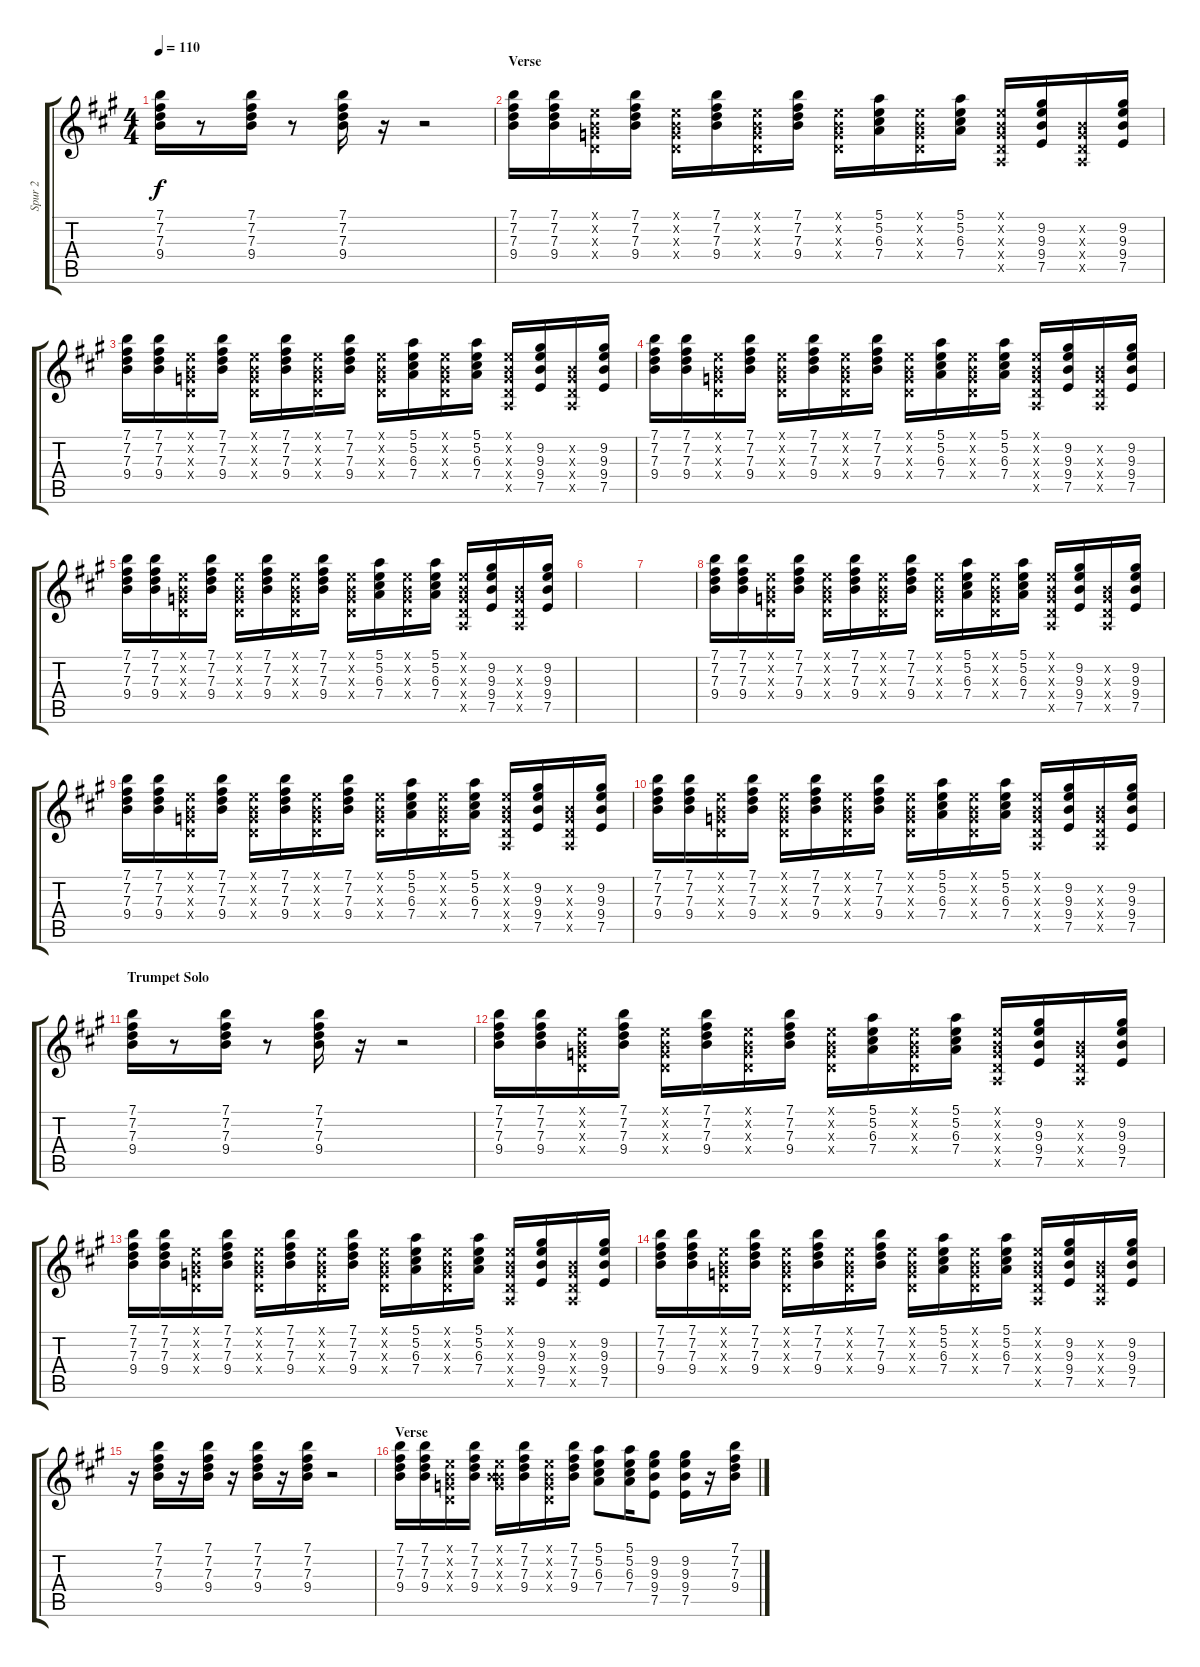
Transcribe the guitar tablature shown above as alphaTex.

\track ("Spur 2" "Spur 2") {instrument acousticguitarsteel}
\staff {score tabs}
\tuning (E4 B3 G3 D3 A2 E2) {hide}
\ts (4 4)
\tempo 110
\clef g2
\ks a
(7.1 7.2 7.3 9.4).16{dy f} r.8 (7.1 7.2 7.3 9.4).16 r.8 (7.1 7.2 7.3 9.4).16 r.16 r.2 |
\section ("" "Verse")
(7.1 7.2 7.3 9.4).16 (7.1 7.2 7.3 9.4).16 (0.1{x} 0.2{x} 0.3{x} 0.4{x}).16 (7.1 7.2 7.3 9.4).16 (0.1{x} 0.2{x} 0.3{x} 0.4{x}).16 (7.1 7.2 7.3 9.4).16 (0.1{x} 0.2{x} 0.3{x} 0.4{x}).16 (7.1 7.2 7.3 9.4).16 (0.1{x} 0.2{x} 0.3{x} 0.4{x}).16 (5.1 5.2 6.3 7.4).16 (0.1{x} 0.2{x} 0.3{x} 0.4{x}).16 (5.1 5.2 6.3 7.4).16 (0.1{x} 0.2{x} 0.3{x} 0.4{x} 0.5{x}).16 (9.2 9.3 9.4 7.5).16 (0.2{x} 0.3{x} 0.4{x} 0.5{x}).16 (9.2 9.3 9.4 7.5).16 |
(7.1 7.2 7.3 9.4).16 (7.1 7.2 7.3 9.4).16 (0.1{x} 0.2{x} 0.3{x} 0.4{x}).16 (7.1 7.2 7.3 9.4).16 (0.1{x} 0.2{x} 0.3{x} 0.4{x}).16 (7.1 7.2 7.3 9.4).16 (0.1{x} 0.2{x} 0.3{x} 0.4{x}).16 (7.1 7.2 7.3 9.4).16 (0.1{x} 0.2{x} 0.3{x} 0.4{x}).16 (5.1 5.2 6.3 7.4).16 (0.1{x} 0.2{x} 0.3{x} 0.4{x}).16 (5.1 5.2 6.3 7.4).16 (0.1{x} 0.2{x} 0.3{x} 0.4{x} 0.5{x}).16 (9.2 9.3 9.4 7.5).16 (0.2{x} 0.3{x} 0.4{x} 0.5{x}).16 (9.2 9.3 9.4 7.5).16 |
(7.1 7.2 7.3 9.4).16 (7.1 7.2 7.3 9.4).16 (0.1{x} 0.2{x} 0.3{x} 0.4{x}).16 (7.1 7.2 7.3 9.4).16 (0.1{x} 0.2{x} 0.3{x} 0.4{x}).16 (7.1 7.2 7.3 9.4).16 (0.1{x} 0.2{x} 0.3{x} 0.4{x}).16 (7.1 7.2 7.3 9.4).16 (0.1{x} 0.2{x} 0.3{x} 0.4{x}).16 (5.1 5.2 6.3 7.4).16 (0.1{x} 0.2{x} 0.3{x} 0.4{x}).16 (5.1 5.2 6.3 7.4).16 (0.1{x} 0.2{x} 0.3{x} 0.4{x} 0.5{x}).16 (9.2 9.3 9.4 7.5).16 (0.2{x} 0.3{x} 0.4{x} 0.5{x}).16 (9.2 9.3 9.4 7.5).16 |
(7.1 7.2 7.3 9.4).16 (7.1 7.2 7.3 9.4).16 (0.1{x} 0.2{x} 0.3{x} 0.4{x}).16 (7.1 7.2 7.3 9.4).16 (0.1{x} 0.2{x} 0.3{x} 0.4{x}).16 (7.1 7.2 7.3 9.4).16 (0.1{x} 0.2{x} 0.3{x} 0.4{x}).16 (7.1 7.2 7.3 9.4).16 (0.1{x} 0.2{x} 0.3{x} 0.4{x}).16 (5.1 5.2 6.3 7.4).16 (0.1{x} 0.2{x} 0.3{x} 0.4{x}).16 (5.1 5.2 6.3 7.4).16 (0.1{x} 0.2{x} 0.3{x} 0.4{x} 0.5{x}).16 (9.2 9.3 9.4 7.5).16 (0.2{x} 0.3{x} 0.4{x} 0.5{x}).16 (9.2 9.3 9.4 7.5).16 |
|
|
(7.1 7.2 7.3 9.4).16 (7.1 7.2 7.3 9.4).16 (0.1{x} 0.2{x} 0.3{x} 0.4{x}).16 (7.1 7.2 7.3 9.4).16 (0.1{x} 0.2{x} 0.3{x} 0.4{x}).16 (7.1 7.2 7.3 9.4).16 (0.1{x} 0.2{x} 0.3{x} 0.4{x}).16 (7.1 7.2 7.3 9.4).16 (0.1{x} 0.2{x} 0.3{x} 0.4{x}).16 (5.1 5.2 6.3 7.4).16 (0.1{x} 0.2{x} 0.3{x} 0.4{x}).16 (5.1 5.2 6.3 7.4).16 (0.1{x} 0.2{x} 0.3{x} 0.4{x} 0.5{x}).16 (9.2 9.3 9.4 7.5).16 (0.2{x} 0.3{x} 0.4{x} 0.5{x}).16 (9.2 9.3 9.4 7.5).16 |
(7.1 7.2 7.3 9.4).16 (7.1 7.2 7.3 9.4).16 (0.1{x} 0.2{x} 0.3{x} 0.4{x}).16 (7.1 7.2 7.3 9.4).16 (0.1{x} 0.2{x} 0.3{x} 0.4{x}).16 (7.1 7.2 7.3 9.4).16 (0.1{x} 0.2{x} 0.3{x} 0.4{x}).16 (7.1 7.2 7.3 9.4).16 (0.1{x} 0.2{x} 0.3{x} 0.4{x}).16 (5.1 5.2 6.3 7.4).16 (0.1{x} 0.2{x} 0.3{x} 0.4{x}).16 (5.1 5.2 6.3 7.4).16 (0.1{x} 0.2{x} 0.3{x} 0.4{x} 0.5{x}).16 (9.2 9.3 9.4 7.5).16 (0.2{x} 0.3{x} 0.4{x} 0.5{x}).16 (9.2 9.3 9.4 7.5).16 |
(7.1 7.2 7.3 9.4).16 (7.1 7.2 7.3 9.4).16 (0.1{x} 0.2{x} 0.3{x} 0.4{x}).16 (7.1 7.2 7.3 9.4).16 (0.1{x} 0.2{x} 0.3{x} 0.4{x}).16 (7.1 7.2 7.3 9.4).16 (0.1{x} 0.2{x} 0.3{x} 0.4{x}).16 (7.1 7.2 7.3 9.4).16 (0.1{x} 0.2{x} 0.3{x} 0.4{x}).16 (5.1 5.2 6.3 7.4).16 (0.1{x} 0.2{x} 0.3{x} 0.4{x}).16 (5.1 5.2 6.3 7.4).16 (0.1{x} 0.2{x} 0.3{x} 0.4{x} 0.5{x}).16 (9.2 9.3 9.4 7.5).16 (0.2{x} 0.3{x} 0.4{x} 0.5{x}).16 (9.2 9.3 9.4 7.5).16 |
\section ("" "Trumpet Solo")
(7.1 7.2 7.3 9.4).16 r.8 (7.1 7.2 7.3 9.4).16 r.8 (7.1 7.2 7.3 9.4).16 r.16 r.2 |
(7.1 7.2 7.3 9.4).16 (7.1 7.2 7.3 9.4).16 (0.1{x} 0.2{x} 0.3{x} 0.4{x}).16 (7.1 7.2 7.3 9.4).16 (0.1{x} 0.2{x} 0.3{x} 0.4{x}).16 (7.1 7.2 7.3 9.4).16 (0.1{x} 0.2{x} 0.3{x} 0.4{x}).16 (7.1 7.2 7.3 9.4).16 (0.1{x} 0.2{x} 0.3{x} 0.4{x}).16 (5.1 5.2 6.3 7.4).16 (0.1{x} 0.2{x} 0.3{x} 0.4{x}).16 (5.1 5.2 6.3 7.4).16 (0.1{x} 0.2{x} 0.3{x} 0.4{x} 0.5{x}).16 (9.2 9.3 9.4 7.5).16 (0.2{x} 0.3{x} 0.4{x} 0.5{x}).16 (9.2 9.3 9.4 7.5).16 |
(7.1 7.2 7.3 9.4).16 (7.1 7.2 7.3 9.4).16 (0.1{x} 0.2{x} 0.3{x} 0.4{x}).16 (7.1 7.2 7.3 9.4).16 (0.1{x} 0.2{x} 0.3{x} 0.4{x}).16 (7.1 7.2 7.3 9.4).16 (0.1{x} 0.2{x} 0.3{x} 0.4{x}).16 (7.1 7.2 7.3 9.4).16 (0.1{x} 0.2{x} 0.3{x} 0.4{x}).16 (5.1 5.2 6.3 7.4).16 (0.1{x} 0.2{x} 0.3{x} 0.4{x}).16 (5.1 5.2 6.3 7.4).16 (0.1{x} 0.2{x} 0.3{x} 0.4{x} 0.5{x}).16 (9.2 9.3 9.4 7.5).16 (0.2{x} 0.3{x} 0.4{x} 0.5{x}).16 (9.2 9.3 9.4 7.5).16 |
(7.1 7.2 7.3 9.4).16 (7.1 7.2 7.3 9.4).16 (0.1{x} 0.2{x} 0.3{x} 0.4{x}).16 (7.1 7.2 7.3 9.4).16 (0.1{x} 0.2{x} 0.3{x} 0.4{x}).16 (7.1 7.2 7.3 9.4).16 (0.1{x} 0.2{x} 0.3{x} 0.4{x}).16 (7.1 7.2 7.3 9.4).16 (0.1{x} 0.2{x} 0.3{x} 0.4{x}).16 (5.1 5.2 6.3 7.4).16 (0.1{x} 0.2{x} 0.3{x} 0.4{x}).16 (5.1 5.2 6.3 7.4).16 (0.1{x} 0.2{x} 0.3{x} 0.4{x} 0.5{x}).16 (9.2 9.3 9.4 7.5).16 (0.2{x} 0.3{x} 0.4{x} 0.5{x}).16 (9.2 9.3 9.4 7.5).16 |
r.16 (7.1 7.2 7.3 9.4).16 r.16 (7.1 7.2 7.3 9.4).16 r.16 (7.1 7.2 7.3 9.4).16 r.16 (7.1 7.2 7.3 9.4).16 r.2 |
\section ("" "Verse")
(7.1 7.2 7.3 9.4).16 (7.1 7.2 7.3 9.4).16 (0.1{x} 0.2{x} 0.3{x} 0.4{x}).16 (7.1 7.2 7.3 9.4).16 (0.1{x} 0.2{x} 0.3{x} 9.4{x}).16 (7.1 7.2 7.3 9.4).16 (0.1{x} 0.2{x} 0.3{x} 0.4{x}).16 (7.1 7.2 7.3 9.4).16 (5.1 5.2 6.3 7.4).8 (5.1 5.2 6.3 7.4).16 (9.2 9.3 9.4 7.5).8 (9.2 9.3 9.4 7.5).16 r.16 (7.1 7.2 7.3 9.4).16
